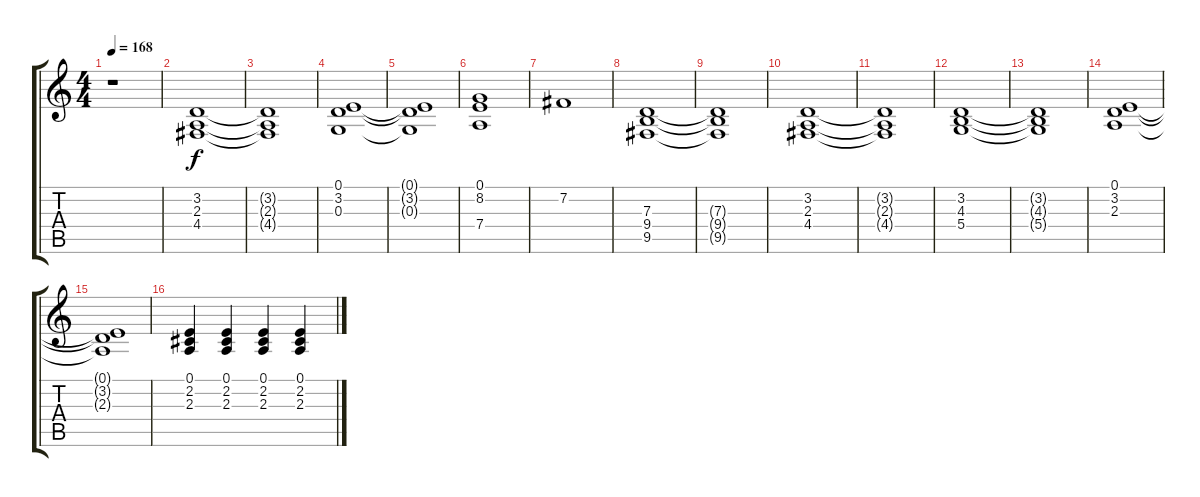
\track "" {instrument stringensemble1}
\staff {score tabs}
\tuning (E4 B3 G3 D3 A2 E2) {hide}
\ts (4 4)
\tempo 168
\clef g2
\ks c
r.1{dy f} |
(3.2 2.3 4.4).1 |
(3.2{t} 2.3{t} 4.4{t}).1 |
(0.1 3.2 0.3).1 |
(0.1{t} 3.2{t} 0.3{t}).1 |
(0.1 8.2 7.4).1 |
7.2.1 |
(7.3 9.4 9.5).1 |
(7.3{t} 9.4{t} 9.5{t}).1 |
(3.2 2.3 4.4).1 |
(3.2{t} 2.3{t} 4.4{t}).1 |
(3.2 4.3 5.4).1 |
(3.2{t} 4.3{t} 5.4{t}).1 |
(0.1 3.2 2.3).1 |
(0.1{t} 3.2{t} 2.3{t}).1 |
(0.1 2.2 2.3).4 (0.1 2.2 2.3).4 (0.1 2.2 2.3).4 (0.1 2.2 2.3).4
